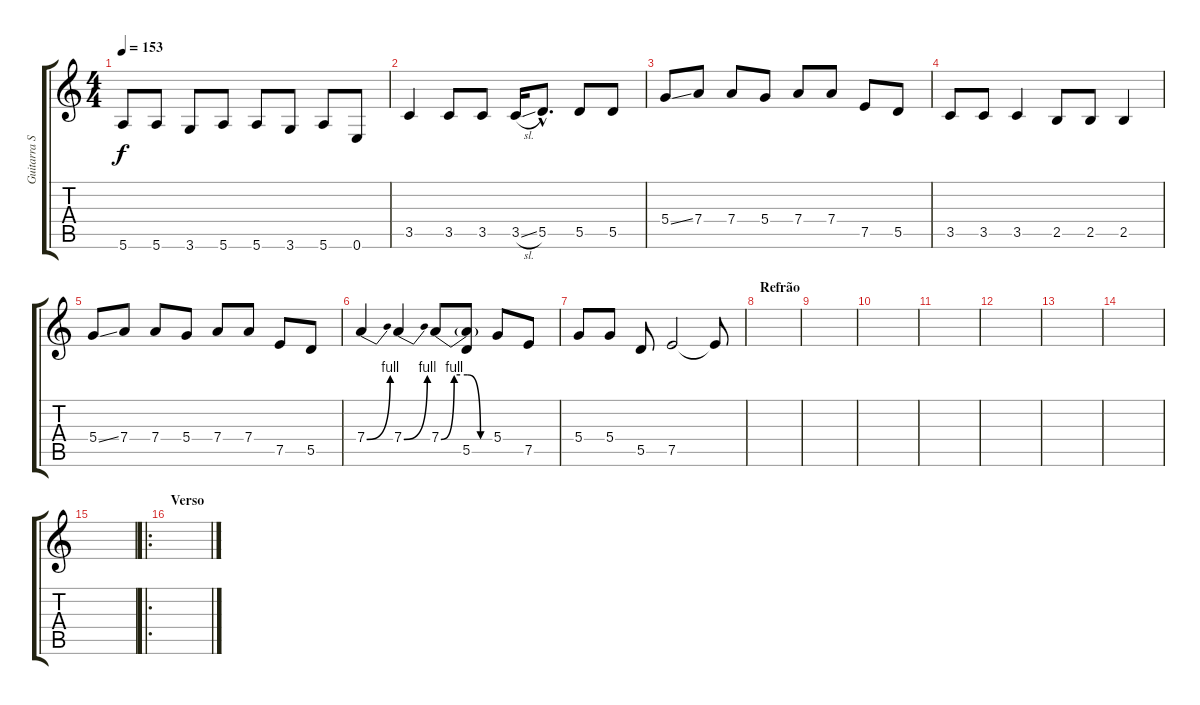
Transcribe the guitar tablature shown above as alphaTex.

\track ("Guitarra Solo (?)" "Guitarra S") {instrument distortionguitar}
\staff {score tabs}
\tuning (E4 B3 G3 D3 A2 E2) {hide}
\ts (4 4)
\tempo 153
\clef g2
\ks c
5.6.8{dy f} 5.6.8 3.6.8 5.6.8 5.6.8 3.6.8 5.6.8 0.6.8 |
3.5.4 3.5.8 3.5.8 3.5{sl}.16 5.5{hac}.8{d} 5.5.8 5.5.8 |
5.4{ss}.8 7.4.8 7.4.8 5.4.8 7.4.8 7.4.8 7.5.8 5.5.8 |
3.5.8 3.5.8 3.5.4 2.5.8 2.5.8 2.5.4 |
5.4{ss}.8 7.4.8 7.4.8 5.4.8 7.4.8 7.4.8 7.5.8 5.5.8 |
7.4{be (bend 0 0 60 4)}.4 7.4{be (bend 0 0 60 4)}.4 7.4{be (custom 0 0 15 4 30 4 45 0 60 0)}.8 (7.4{t} 5.5).8 5.4.8 7.5.8 |
5.4.8 5.4.8 5.5.8 7.5.2 7.5{t}.8 |
\section ("" "Refrão")
|
|
|
|
|
|
|
|
\ro
\section ("" "Verso")
